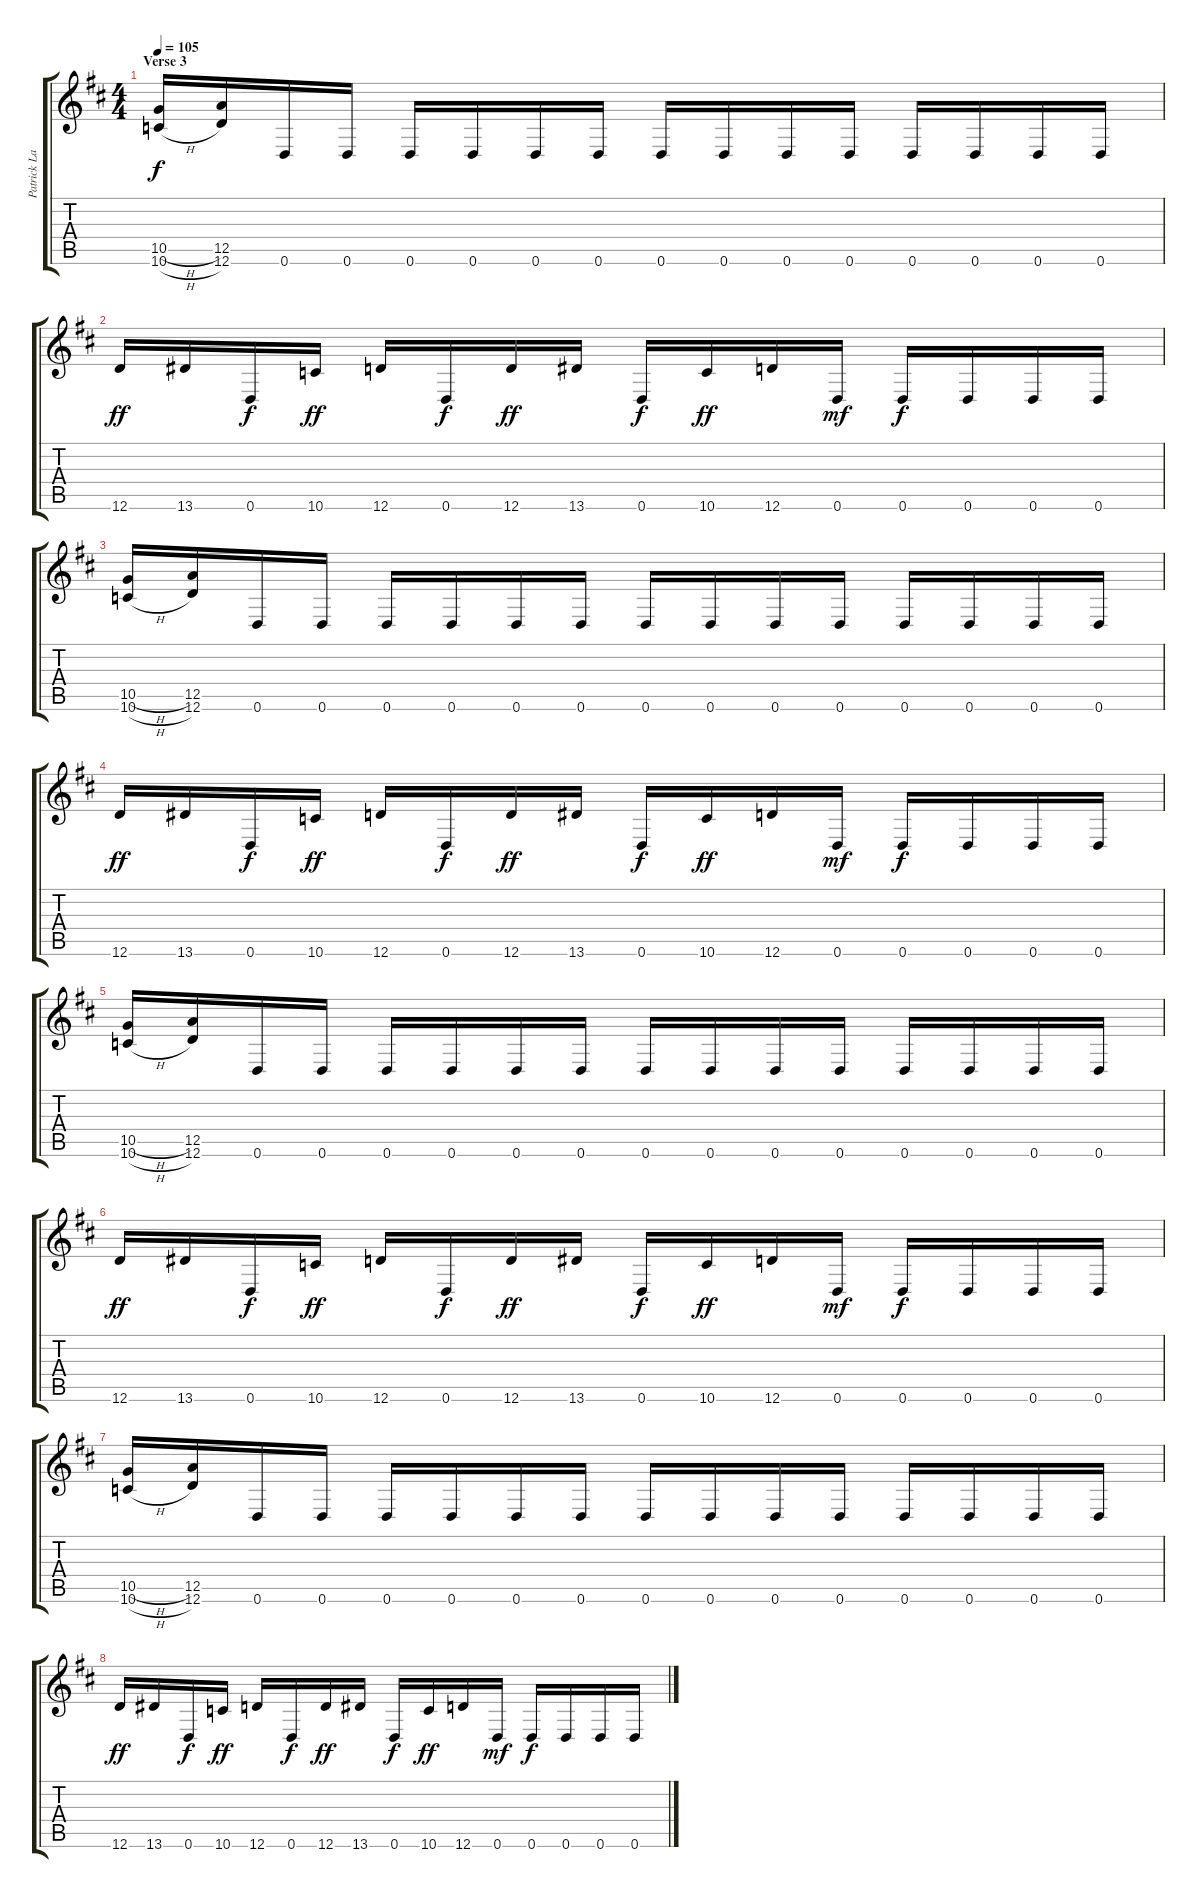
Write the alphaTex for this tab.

\track ("Patrick Lachman" "Patrick La") {instrument distortionguitar}
\staff {score tabs}
\tuning (E4 B3 G3 D3 A2 D2) {hide}
\ts (4 4)
\section ("" "Verse 3")
\tempo 105
\clef g2
\ks d
(10.5{h} 10.6{h}).16{dy f} (12.5 12.6).16 0.6.16 0.6.16 0.6.16 0.6.16 0.6.16 0.6.16 0.6.16 0.6.16 0.6.16 0.6.16 0.6.16 0.6.16 0.6.16 0.6.16 |
12.6.16{dy ff} 13.6.16 0.6.16{dy f} 10.6.16{dy ff} 12.6.16 0.6.16{dy f} 12.6.16{dy ff} 13.6.16 0.6.16{dy f} 10.6.16{dy ff} 12.6.16 0.6.16{dy mf} 0.6.16{dy f} 0.6.16 0.6.16 0.6.16 |
(10.5{h} 10.6{h}).16 (12.5 12.6).16 0.6.16 0.6.16 0.6.16 0.6.16 0.6.16 0.6.16 0.6.16 0.6.16 0.6.16 0.6.16 0.6.16 0.6.16 0.6.16 0.6.16 |
12.6.16{dy ff} 13.6.16 0.6.16{dy f} 10.6.16{dy ff} 12.6.16 0.6.16{dy f} 12.6.16{dy ff} 13.6.16 0.6.16{dy f} 10.6.16{dy ff} 12.6.16 0.6.16{dy mf} 0.6.16{dy f} 0.6.16 0.6.16 0.6.16 |
(10.5{h} 10.6{h}).16 (12.5 12.6).16 0.6.16 0.6.16 0.6.16 0.6.16 0.6.16 0.6.16 0.6.16 0.6.16 0.6.16 0.6.16 0.6.16 0.6.16 0.6.16 0.6.16 |
12.6.16{dy ff} 13.6.16 0.6.16{dy f} 10.6.16{dy ff} 12.6.16 0.6.16{dy f} 12.6.16{dy ff} 13.6.16 0.6.16{dy f} 10.6.16{dy ff} 12.6.16 0.6.16{dy mf} 0.6.16{dy f} 0.6.16 0.6.16 0.6.16 |
(10.5{h} 10.6{h}).16 (12.5 12.6).16 0.6.16 0.6.16 0.6.16 0.6.16 0.6.16 0.6.16 0.6.16 0.6.16 0.6.16 0.6.16 0.6.16 0.6.16 0.6.16 0.6.16 |
12.6.16{dy ff} 13.6.16 0.6.16{dy f} 10.6.16{dy ff} 12.6.16 0.6.16{dy f} 12.6.16{dy ff} 13.6.16 0.6.16{dy f} 10.6.16{dy ff} 12.6.16 0.6.16{dy mf} 0.6.16{dy f} 0.6.16 0.6.16 0.6.16
